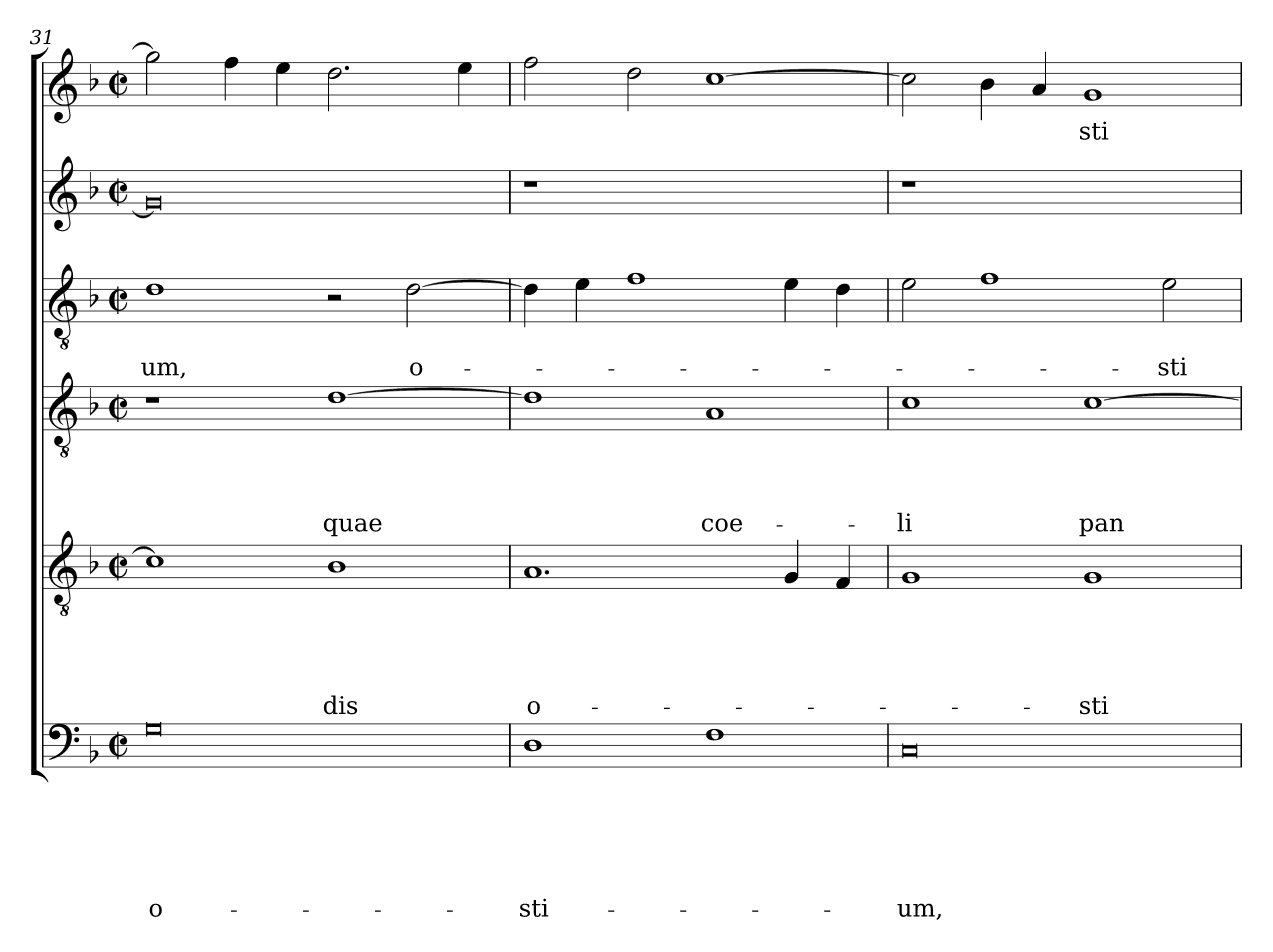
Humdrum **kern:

**kern	**text	**text	**text	**text	**text	**text	**kern	**text	**text	**text	**text	**text	**kern	**text	**text	**text	**text	**kern	**text	**text	**kern	**kern	**text
*part6	*part6	*part6	*part6	*part6	*part6	*part6	*part5	*part5	*part5	*part5	*part5	*part5	*part4	*part4	*part4	*part4	*part4	*part3	*part3	*part3	*part2	*part1	*part1
*staff6	*staff6	*staff6	*staff6	*staff6	*staff6	*staff6	*staff5	*staff5	*staff5	*staff5	*staff5	*staff5	*staff4	*staff4	*staff4	*staff4	*staff4	*staff3	*staff3	*staff3	*staff2	*staff1	*staff1
!!LO:LB:g=z
*clefF4	*	*	*	*	*	*	*clefGv2	*	*	*	*	*	*clefGv2	*	*	*	*	*clefGv2	*	*	*clefG2	*clefG2	*
*k[b-]	*	*	*	*	*	*	*k[b-]	*	*	*	*	*	*k[b-]	*	*	*	*	*k[b-]	*	*	*k[b-]	*k[b-]	*
*F:	*	*	*	*	*	*	*F:	*	*	*	*	*	*F:	*	*	*	*	*F:	*	*	*F:	*F:	*
*M2/2	*	*	*	*	*	*	*M2/2	*	*	*	*	*	*M2/2	*	*	*	*	*M2/2	*	*	*M2/2	*M2/2	*
*met(c|)	*	*	*	*	*	*	*met(c|)	*	*	*	*	*	*met(c|)	*	*	*	*	*met(c|)	*	*	*met(c|)	*met(c|)	*
=31	=31	=31	=31	=31	=31	=31	=31	=31	=31	=31	=31	=31	=31	=31	=31	=31	=31	=31	=31	=31	=31	=31	=31
0G	.	.	.	.	.	o-	1c]	.	.	.	.	.	1r	.	.	.	.	1d	.	-um,	0g]	2gg\]	.
.	.	.	.	.	.	.	.	.	.	.	.	.	.	.	.	.	.	.	.	.	.	4ff\	.
.	.	.	.	.	.	.	.	.	.	.	.	.	.	.	.	.	.	.	.	.	.	4ee\	.
.	.	.	.	.	.	.	1B-	.	.	.	.	-dis	[1d	.	.	.	quae	2r	.	.	.	2.dd\	.
.	.	.	.	.	.	.	.	.	.	.	.	.	.	.	.	.	.	[2d\	.	o-	.	.	.
.	.	.	.	.	.	.	.	.	.	.	.	.	.	.	.	.	.	.	.	.	.	4ee\	.
=32	=32	=32	=32	=32	=32	=32	=32	=32	=32	=32	=32	=32	=32	=32	=32	=32	=32	=32	=32	=32	=32	=32	=32
1D	.	.	.	.	.	-sti-	1.A	.	.	.	.	o-	1d]	.	.	.	.	4d\]	.	.	1r	2ff\	.
.	.	.	.	.	.	.	.	.	.	.	.	.	.	.	.	.	.	4e\	.	.	.	.	.
.	.	.	.	.	.	.	.	.	.	.	.	.	.	.	.	.	.	1f	.	.	.	2dd\	.
1F	.	.	.	.	.	.	.	.	.	.	.	.	1A	.	.	.	coe-	.	.	.	1ryy	[1cc	.
.	.	.	.	.	.	.	4G/	.	.	.	.	.	.	.	.	.	.	4e\	.	.	.	.	.
.	.	.	.	.	.	.	4F/	.	.	.	.	.	.	.	.	.	.	4d\	.	.	.	.	.
=33	=33	=33	=33	=33	=33	=33	=33	=33	=33	=33	=33	=33	=33	=33	=33	=33	=33	=33	=33	=33	=33	=33	=33
0C	.	.	.	.	.	-um,	1G	.	.	.	.	.	1c	.	.	.	-li	2e\	.	.	1r	2cc\]	.
.	.	.	.	.	.	.	.	.	.	.	.	.	.	.	.	.	.	1f	.	.	.	4b-\	.
.	.	.	.	.	.	.	.	.	.	.	.	.	.	.	.	.	.	.	.	.	.	4a/	.
.	.	.	.	.	.	.	1G	.	.	.	.	-sti-	[1c	.	.	.	pan-	.	.	.	1ryy	1g	-sti-
.	.	.	.	.	.	.	.	.	.	.	.	.	.	.	.	.	.	2e\	.	-sti-	.	.	.
=	=	=	=	=	=	=	=	=	=	=	=	=	=	=	=	=	=	=	=	=	=	=	=
*-	*-	*-	*-	*-	*-	*-	*-	*-	*-	*-	*-	*-	*-	*-	*-	*-	*-	*-	*-	*-	*-	*-	*-
